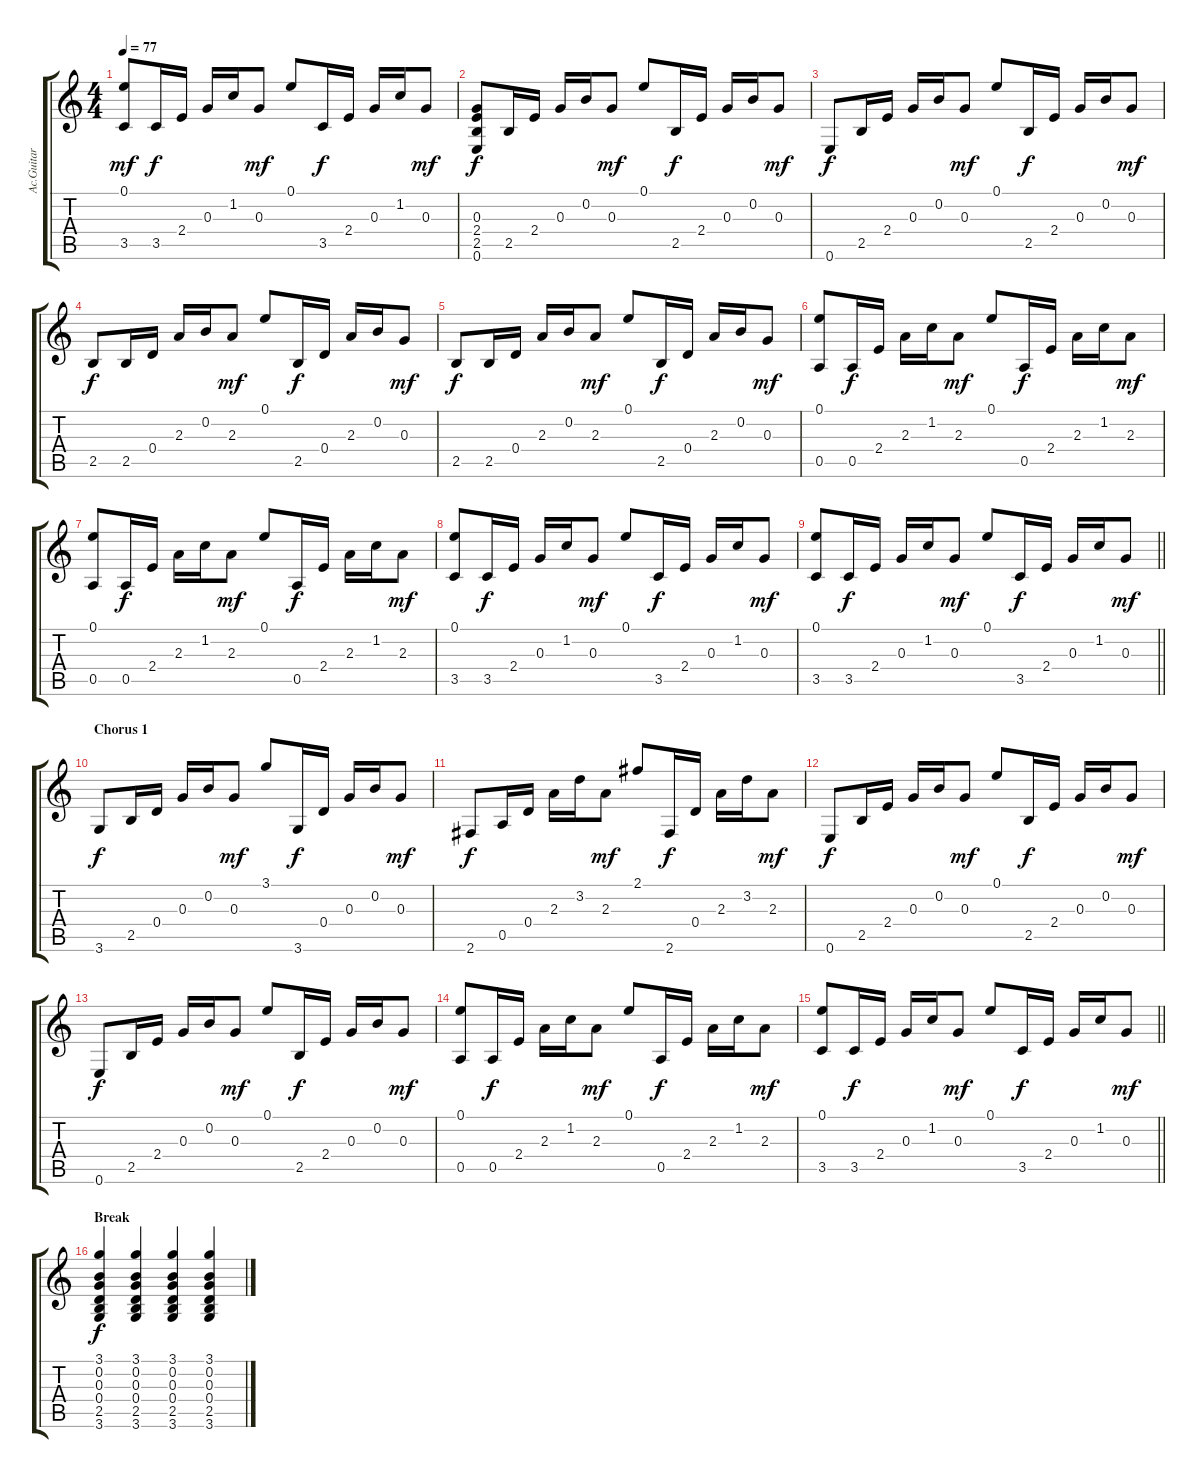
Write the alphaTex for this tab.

\track ("Ac.Guitar - N. Gallagher" "Ac.Guitar ") {instrument acousticguitarsteel}
\staff {score tabs}
\tuning (E4 B3 G3 D3 A2 E2) {hide}
\ts (4 4)
\tempo 77
\clef g2
\ks c
(0.1 3.5).8{dy mf} 3.5.16{dy f} 2.4.16 0.3.16 1.2.16 0.3.8{dy mf} 0.1.8 3.5.16{dy f} 2.4.16 0.3.16 1.2.16 0.3.8{dy mf} |
(0.3 2.4 2.5 0.6).8{dy f} 2.5.16 2.4.16 0.3.16 0.2.16 0.3.8{dy mf} 0.1.8 2.5.16{dy f} 2.4.16 0.3.16 0.2.16 0.3.8{dy mf} |
0.6.8{dy f} 2.5.16 2.4.16 0.3.16 0.2.16 0.3.8{dy mf} 0.1.8 2.5.16{dy f} 2.4.16 0.3.16 0.2.16 0.3.8{dy mf} |
2.5.8{dy f} 2.5.16 0.4.16 2.3.16 0.2.16 2.3.8{dy mf} 0.1.8 2.5.16{dy f} 0.4.16 2.3.16 0.2.16 0.3.8{dy mf} |
2.5.8{dy f} 2.5.16 0.4.16 2.3.16 0.2.16 2.3.8{dy mf} 0.1.8 2.5.16{dy f} 0.4.16 2.3.16 0.2.16 0.3.8{dy mf} |
(0.1 0.5).8 0.5.16{dy f} 2.4.16 2.3.16 1.2.16 2.3.8{dy mf} 0.1.8 0.5.16{dy f} 2.4.16 2.3.16 1.2.16 2.3.8{dy mf} |
(0.1 0.5).8 0.5.16{dy f} 2.4.16 2.3.16 1.2.16 2.3.8{dy mf} 0.1.8 0.5.16{dy f} 2.4.16 2.3.16 1.2.16 2.3.8{dy mf} |
(0.1 3.5).8 3.5.16{dy f} 2.4.16 0.3.16 1.2.16 0.3.8{dy mf} 0.1.8 3.5.16{dy f} 2.4.16 0.3.16 1.2.16 0.3.8{dy mf} |
\barLineRight lightlight
(0.1 3.5).8 3.5.16{dy f} 2.4.16 0.3.16 1.2.16 0.3.8{dy mf} 0.1.8 3.5.16{dy f} 2.4.16 0.3.16 1.2.16 0.3.8{dy mf} |
\section ("" "Chorus 1")
3.6.8{dy f} 2.5.16 0.4.16 0.3.16 0.2.16 0.3.8{dy mf} 3.1.8 3.6.16{dy f} 0.4.16 0.3.16 0.2.16 0.3.8{dy mf} |
2.6.8{dy f} 0.5.16 0.4.16 2.3.16 3.2.16 2.3.8{dy mf} 2.1.8 2.6.16{dy f} 0.4.16 2.3.16 3.2.16 2.3.8{dy mf} |
0.6.8{dy f} 2.5.16 2.4.16 0.3.16 0.2.16 0.3.8{dy mf} 0.1.8 2.5.16{dy f} 2.4.16 0.3.16 0.2.16 0.3.8{dy mf} |
0.6.8{dy f} 2.5.16 2.4.16 0.3.16 0.2.16 0.3.8{dy mf} 0.1.8 2.5.16{dy f} 2.4.16 0.3.16 0.2.16 0.3.8{dy mf} |
(0.1 0.5).8 0.5.16{dy f} 2.4.16 2.3.16 1.2.16 2.3.8{dy mf} 0.1.8 0.5.16{dy f} 2.4.16 2.3.16 1.2.16 2.3.8{dy mf} |
\barLineRight lightlight
(0.1 3.5).8 3.5.16{dy f} 2.4.16 0.3.16 1.2.16 0.3.8{dy mf} 0.1.8 3.5.16{dy f} 2.4.16 0.3.16 1.2.16 0.3.8{dy mf} |
\section ("" "Break")
(3.1 0.2 0.3 0.4 2.5 3.6).4{dy f} (3.1 0.2 0.3 0.4 2.5 3.6).4 (3.1 0.2 0.3 0.4 2.5 3.6).4 (3.1 0.2 0.3 0.4 2.5 3.6).4
